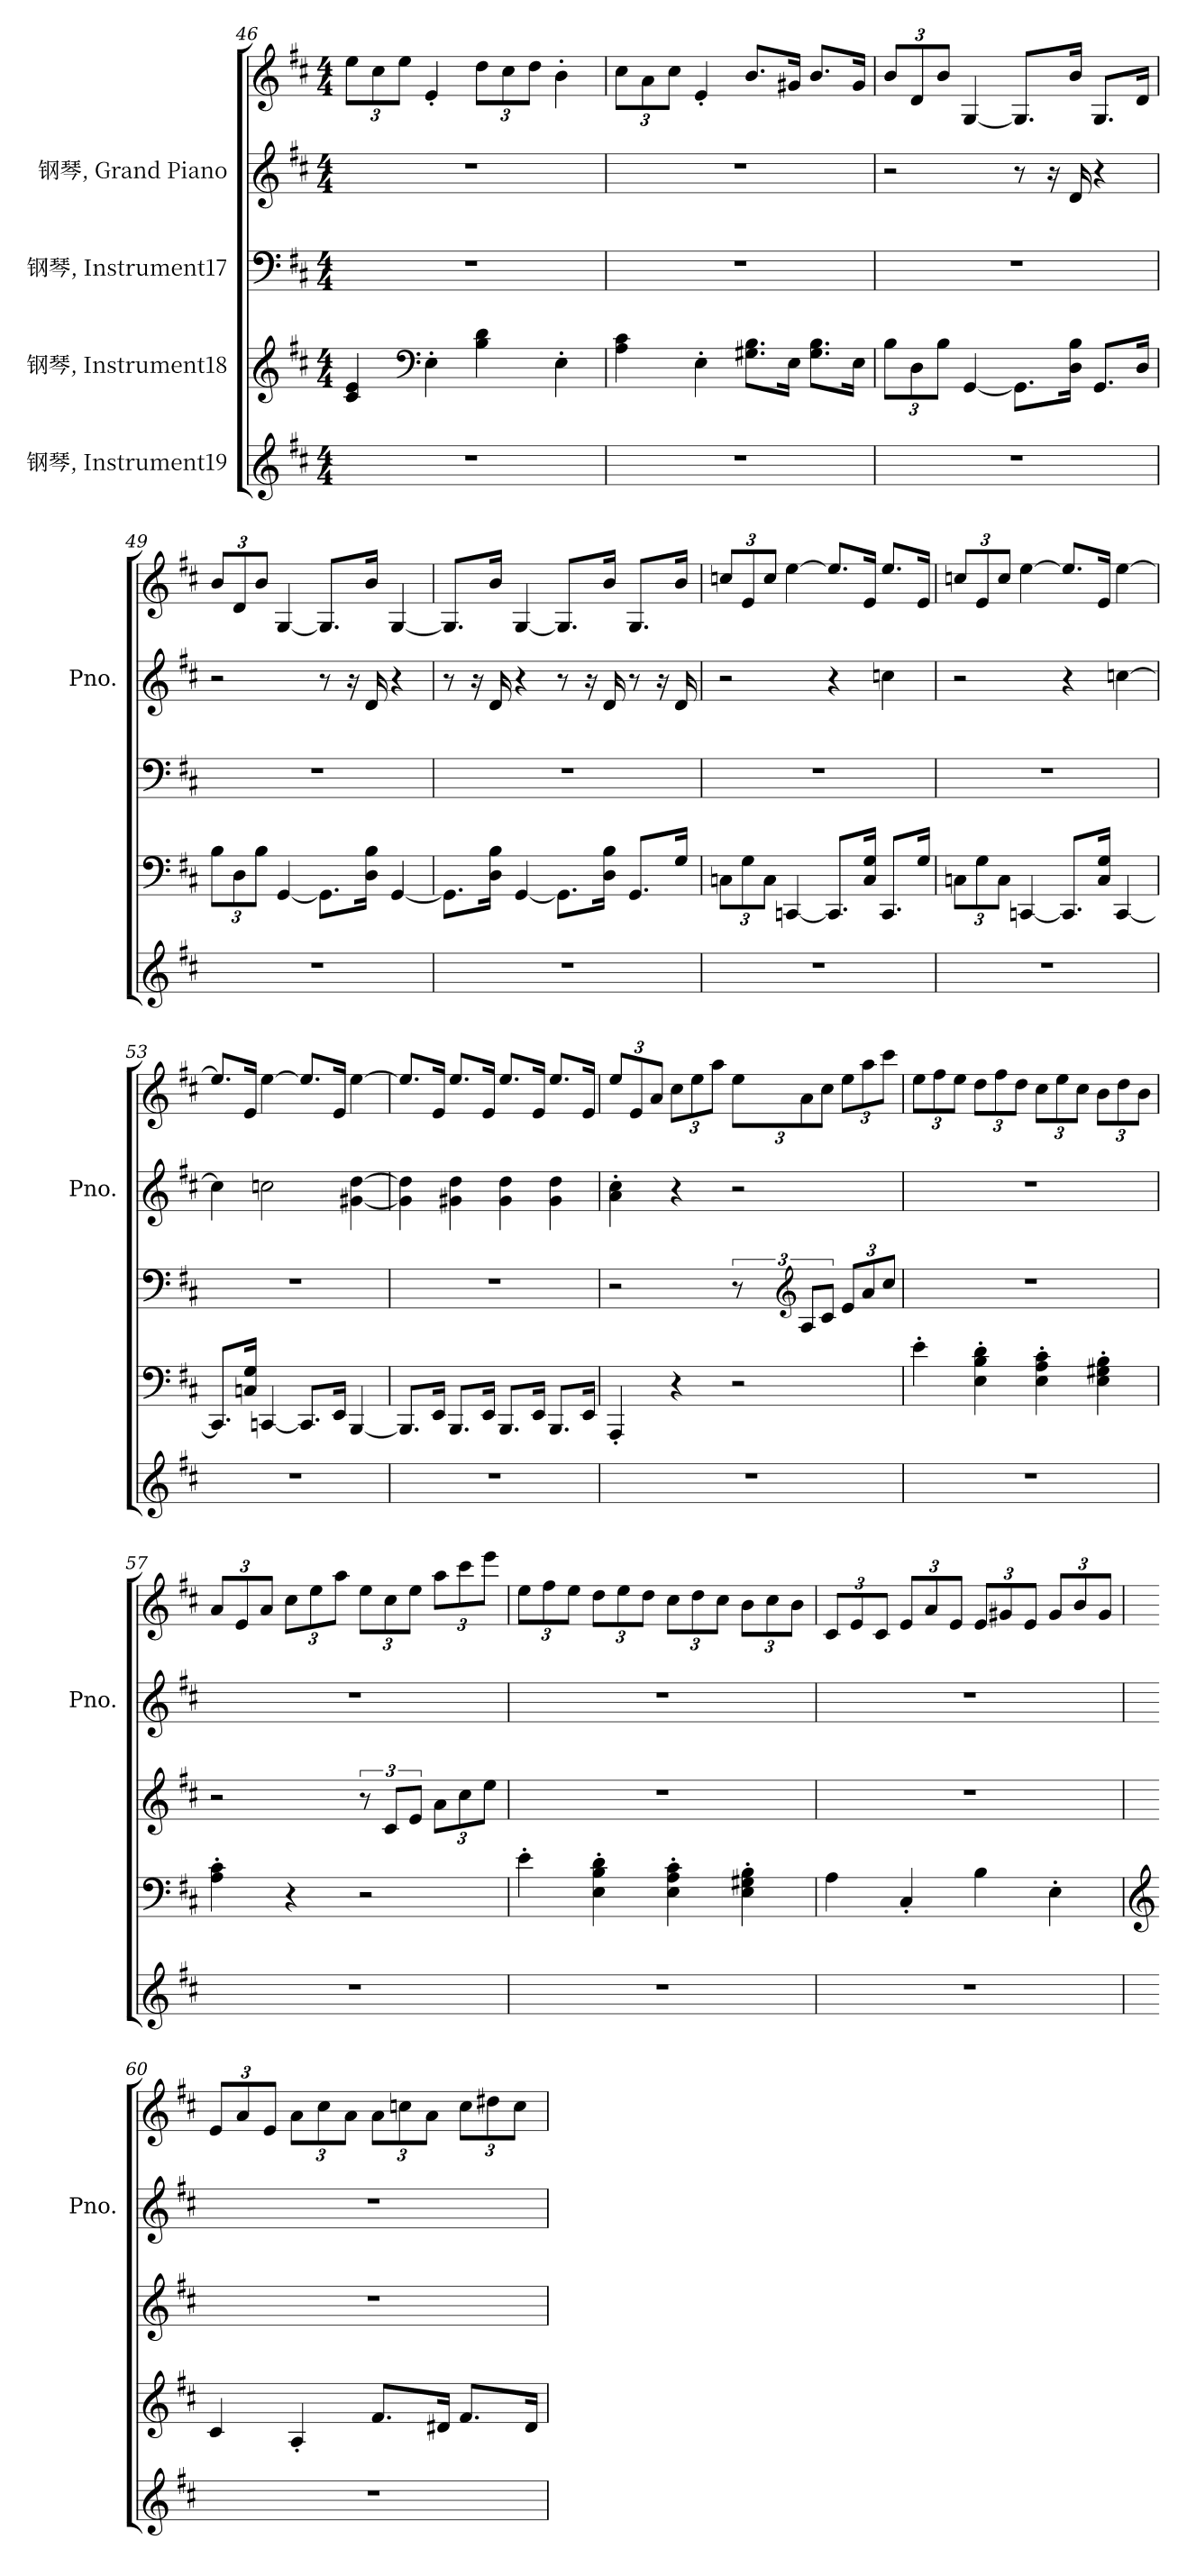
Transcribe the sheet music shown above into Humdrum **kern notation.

**kern	**kern	**kern	**kern	**kern
*part4	*part3	*part2	*part1	*part1
*staff5	*staff4	*staff3	*staff2	*staff1
*I"钢琴, Instrument19	*I"钢琴, Instrument18	*I"钢琴, Instrument17	*I"钢琴, Grand Piano	*
*	*	*	*I'Pno.	*
*clefG2	*clefG2	*clefF4	*clefG2	*clefG2
*k[f#c#]	*k[f#c#]	*k[f#c#]	*k[f#c#]	*k[f#c#]
*M4/4	*M4/4	*M4/4	*M4/4	*M4/4
*	*	*	*	*Xbrackettup
=46	=46	=46	=46	=46
1r	4c#/ 4e/	1r	1r	12ee\L
.	.	.	.	12cc#\
.	.	.	.	12ee\J
*	*clefF4	*	*	*
.	4E'\	.	.	4e'/
.	4B\ 4d\	.	.	12dd\L
.	.	.	.	12cc#\
.	.	.	.	12dd\J
.	4E'\	.	.	4b'\
=47	=47	=47	=47	=47
1r	4A\ 4c#\	1r	1r	12cc#\L
.	.	.	.	12a\
.	.	.	.	12cc#\J
.	4E'\	.	.	4e'/
.	8.G#X\ 8.B\L	.	.	8.b/L
.	16E\Jk	.	.	16g#X/Jk
.	8.G#\ 8.B\L	.	.	8.b/L
.	16E\Jk	.	.	16g#/Jk
!!LO:LB:g=z
=48	=48	=48	=48	=48
*	*Xbrackettup	*	*	*
1r	12B\L	1r	2r	12b/L
.	12D\	.	.	12d/
.	12B\J	.	.	12b/J
.	[4GG/	.	.	[4G/
.	8.GG\L]	.	8r	8.G/L]
.	.	.	16r	.
.	16D\ 16B\Jk	.	16d/	16b/Jk
.	8.GG/L	.	4r	8.G/L
.	16D/Jk	.	.	16d/Jk
=49	=49	=49	=49	=49
1r	12B\L	1r	2r	12b/L
.	12D\	.	.	12d/
.	12B\J	.	.	12b/J
.	[4GG/	.	.	[4G/
.	8.GG\L]	.	8r	8.G/L]
.	.	.	16r	.
.	16D\ 16B\Jk	.	16d/	16b/Jk
.	[4GG/	.	4r	[4G/
=50	=50	=50	=50	=50
1r	8.GG\L]	1r	8r	8.G/L]
.	.	.	16r	.
.	16D\ 16B\Jk	.	16d/	16b/Jk
.	[4GG/	.	4r	[4G/
.	8.GG\L]	.	8r	8.G/L]
.	.	.	16r	.
.	16D\ 16B\Jk	.	16d/	16b/Jk
.	8.GG/L	.	8r	8.G/L
.	.	.	16r	.
.	16G/Jk	.	16d/	16b/Jk
=51	=51	=51	=51	=51
1r	12Cn\L	1r	2r	12ccn/L
.	12G\	.	.	12e/
.	12C\J	.	.	12cc/J
.	[4CCn/	.	.	[4ee\
.	8.CC/L]	.	4r	8.ee/L]
.	16C/ 16G/Jk	.	.	16e/Jk
.	8.CC/L	.	4ccn\	8.ee/L
.	16G/Jk	.	.	16e/Jk
!!LO:PB:g=z
=52	=52	=52	=52	=52
1r	12Cn\L	1r	2r	12ccn/L
.	12G\	.	.	12e/
.	12C\J	.	.	12cc/J
.	[4CCn/	.	.	[4ee\
.	8.CC/L]	.	4r	8.ee/L]
.	16C/ 16G/Jk	.	.	16e/Jk
.	[4CC/	.	[4ccn\	[4ee\
=53	=53	=53	=53	=53
1r	8.CC/L]	1r	4cc\]	8.ee/L]
.	16Cn/ 16G/Jk	.	.	16e/Jk
.	[4CCn/	.	2ccn\	[4ee\
.	8.CC/L]	.	.	8.ee/L]
.	16EE/Jk	.	.	16e/Jk
.	[4BBB/	.	[4g#X\ [4dd\	[4ee\
=54	=54	=54	=54	=54
1r	8.BBB/L]	1r	4g#\] 4dd\]	8.ee/L]
.	16EE/Jk	.	.	16e/Jk
.	8.BBB/L	.	4g#X\ 4dd\	8.ee/L
.	16EE/Jk	.	.	16e/Jk
.	8.BBB/L	.	4g#\ 4dd\	8.ee/L
.	16EE/Jk	.	.	16e/Jk
.	8.BBB/L	.	4g#\ 4dd\	8.ee/L
.	16EE/Jk	.	.	16e/Jk
!!LO:LB:g=z
=55	=55	=55	=55	=55
1r	4AAA'/	2r	4a\' 4cc#\'	12ee/L
.	.	.	.	12e/
.	.	.	.	12a/J
.	4r	.	4r	12cc#\L
.	.	.	.	12ee\
.	.	.	.	12aa\J
.	2r	12r	2r	12ee\L
*	*	*clefG2	*	*
.	.	12A/L	.	12a\
.	.	12c#/J	.	12cc#\J
*	*	*Xbrackettup	*	*
.	.	12e/L	.	12ee\L
.	.	12a/	.	12aa\
.	.	12cc#/J	.	12ccc#\J
=56	=56	=56	=56	=56
1r	4e'\	1r	1r	12ee\L
.	.	.	.	12ff#\
.	.	.	.	12ee\J
.	4E\' 4B\' 4d\'	.	.	12dd\L
.	.	.	.	12ff#\
.	.	.	.	12dd\J
.	4E\' 4A\' 4c#\'	.	.	12cc#\L
.	.	.	.	12ee\
.	.	.	.	12cc#\J
.	4E\' 4G#X\' 4B\'	.	.	12b\L
.	.	.	.	12dd\
.	.	.	.	12b\J
=57	=57	=57	=57	=57
1r	4A\' 4c#\'	2r	1r	12a/L
.	.	.	.	12e/
.	.	.	.	12a/J
.	4r	.	.	12cc#\L
.	.	.	.	12ee\
.	.	.	.	12aa\J
*	*	*brackettup	*	*
.	2r	12r	.	12ee\L
.	.	12c#/L	.	12cc#\
.	.	12e/J	.	12ee\J
*	*	*Xbrackettup	*	*
.	.	12a\L	.	12aa\L
.	.	12cc#\	.	12ccc#\
.	.	12ee\J	.	12eee\J
!!LO:PB:g=z
=58	=58	=58	=58	=58
1r	4e'\	1r	1r	12ee\L
.	.	.	.	12ff#\
.	.	.	.	12ee\J
.	4E\' 4B\' 4d\'	.	.	12dd\L
.	.	.	.	12ee\
.	.	.	.	12dd\J
.	4E\' 4A\' 4c#\'	.	.	12cc#\L
.	.	.	.	12dd\
.	.	.	.	12cc#\J
.	4E\' 4G#X\' 4B\'	.	.	12b\L
.	.	.	.	12cc#\
.	.	.	.	12b\J
=59	=59	=59	=59	=59
1r	4A\	1r	1r	12c#/L
.	.	.	.	12e/
.	.	.	.	12c#/J
.	4C#'/	.	.	12e/L
.	.	.	.	12a/
.	.	.	.	12e/J
.	4B\	.	.	12e/L
.	.	.	.	12g#X/
.	.	.	.	12e/J
.	4E'\	.	.	12g#/L
.	.	.	.	12b/
.	.	.	.	12g#/J
=60	=60	=60	=60	=60
*	*clefG2	*	*	*
1r	4c#/	1r	1r	12e/L
.	.	.	.	12a/
.	.	.	.	12e/J
.	4A'/	.	.	12a\L
.	.	.	.	12cc#\
.	.	.	.	12a\J
.	8.f#/L	.	.	12a\L
.	.	.	.	12ccn\
.	.	.	.	12a\J
.	16d#X/Jk	.	.	.
.	8.f#/L	.	.	12cc\L
.	.	.	.	12dd#X\
.	.	.	.	12cc\J
.	16d#/Jk	.	.	.
=	=	=	=	=
*-	*-	*-	*-	*-
